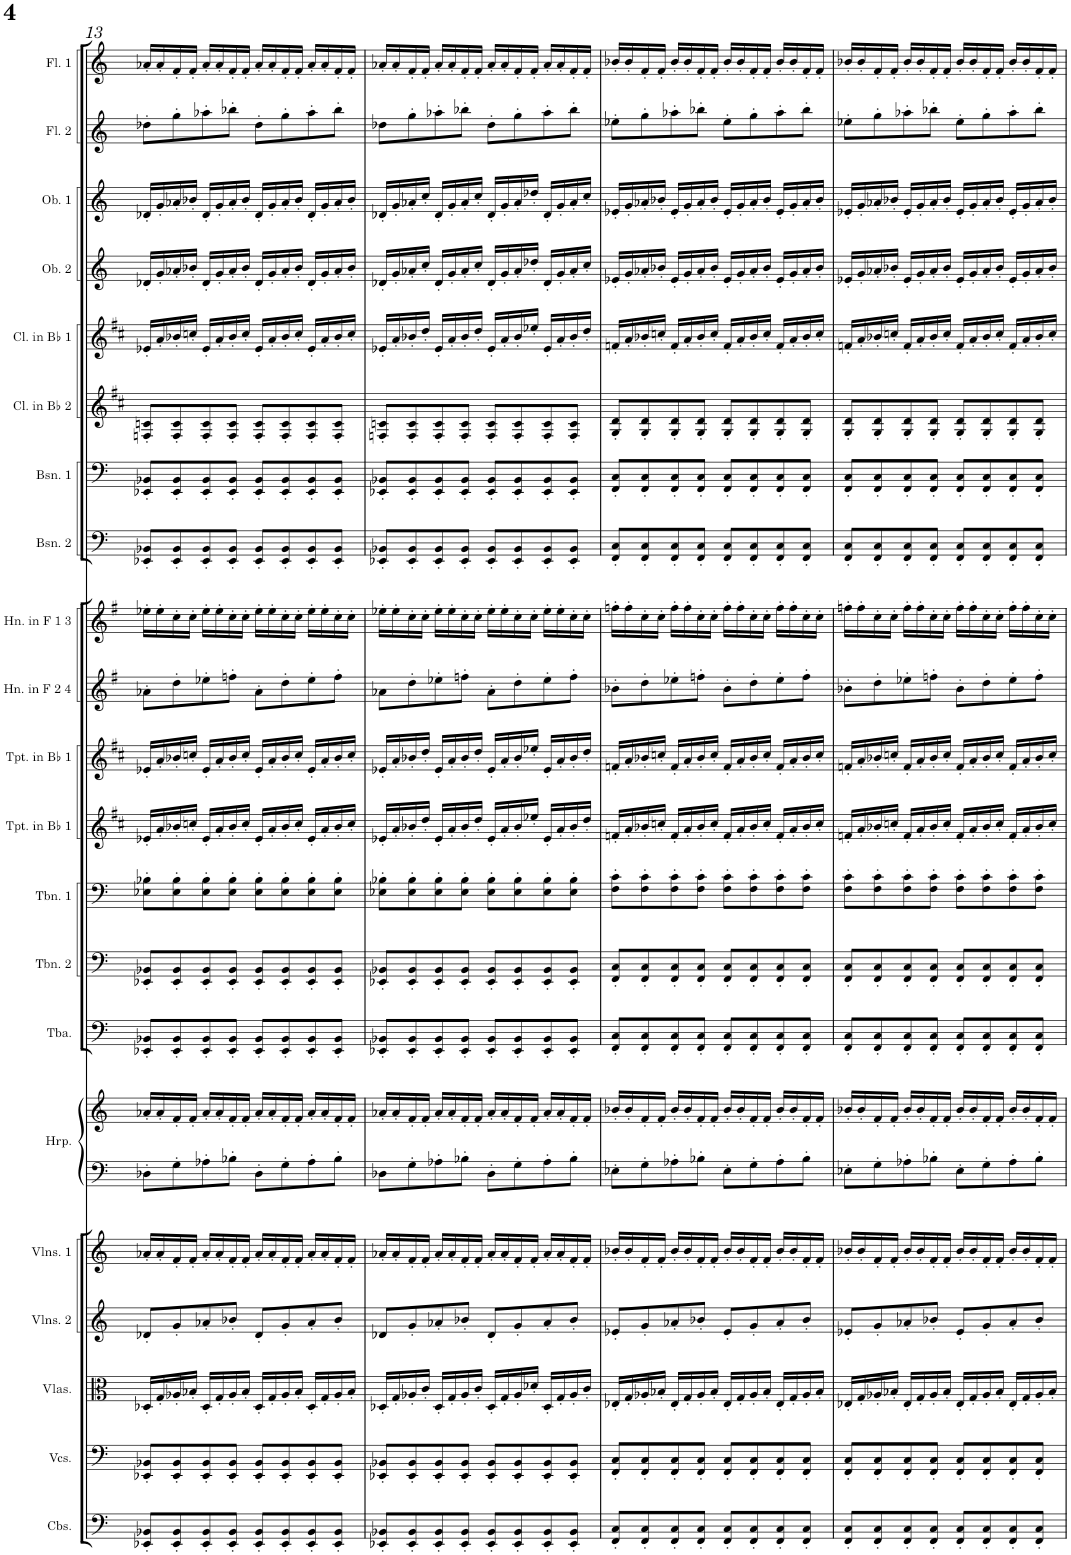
**kern	**kern	**kern	**kern	**kern	**kern	**kern	**kern	**kern	**kern	**kern	**kern	**kern	**kern	**kern	**kern	**kern	**kern	**kern	**kern	**kern	**kern
*part21	*part20	*part19	*part18	*part17	*part16	*part16	*part15	*part14	*part13	*part12	*part11	*part10	*part9	*part8	*part7	*part6	*part5	*part4	*part3	*part2	*part1
*staff22	*staff21	*staff20	*staff19	*staff18	*staff17	*staff16	*staff15	*staff14	*staff13	*staff12	*staff11	*staff10	*staff9	*staff8	*staff7	*staff6	*staff5	*staff4	*staff3	*staff2	*staff1
*I"Contrabasses	*I"Violoncellos	*I"Violas	*I"Violins 2	*I"Violins 1	*I"Harp	*	*I"Tuba	*I"Trombone 2	*I"Trombone 1	*I"Trumpet in Bb 1	*I"Trumpet in Bb 1	*I"Horn in F 2 &amp; 4	*I"Horn in F 1 &amp; 3	*I"Bassoon 2	*I"Bassoon 1	*I"Clarinet in Bb 2	*I"Clarinet in Bb 1	*I"Oboe 2	*I"Oboe 1	*I"Flute 2	*I"Flute 1
*I'Cbs.	*I'Vcs.	*I'Vlas.	*I'Vlns. 2	*I'Vlns. 1	*I'Hrp.	*	*I'Tba.	*I'Tbn. 2	*I'Tbn. 1	*I'Tpt. in Bb 1	*I'Tpt. in Bb 1	*I'Hn. in F 2 4	*I'Hn. in F 1 3	*I'Bsn. 2	*I'Bsn. 1	*I'Cl. in Bb 2	*I'Cl. in Bb 1	*I'Ob. 2	*I'Ob. 1	*I'Fl. 2	*I'Fl. 1
!!LO:PB:g=z
*clefF4	*clefF4	*clefC3	*clefG2	*clefG2	*clefF4	*clefG2	*clefF4	*clefF4	*clefF4	*clefG2	*clefG2	*clefG2	*clefG2	*clefF4	*clefF4	*clefG2	*clefG2	*clefG2	*clefG2	*clefG2	*clefG2
*Trd7c12	*	*	*	*	*	*	*	*	*	*Trd1c2	*Trd1c2	*Trd4c7	*Trd4c7	*	*	*Trd1c2	*Trd1c2	*	*	*	*
*k[]	*k[]	*k[]	*k[]	*k[]	*k[]	*k[]	*k[]	*k[]	*k[]	*k[f#c#]	*k[f#c#]	*k[f#]	*k[f#]	*k[]	*k[]	*k[f#c#]	*k[f#c#]	*k[]	*k[]	*k[]	*k[]
*M4/4	*M4/4	*M4/4	*M4/4	*M4/4	*M4/4	*M4/4	*M4/4	*M4/4	*M4/4	*M4/4	*M4/4	*M4/4	*M4/4	*M4/4	*M4/4	*M4/4	*M4/4	*M4/4	*M4/4	*M4/4	*M4/4
=13	=13	=13	=13	=13	=13	=13	=13	=13	=13	=13	=13	=13	=13	=13	=13	=13	=13	=13	=13	=13	=13
8EE-X/' 8BB-X/'L	8EE-X/' 8BB-X/'L	16D-X'/LL	8d-X'/L	16a-X'/LL	8D-X'\L	16a-X'/LL	8EE-X/' 8BB-X/'L	8EE-X/' 8BB-X/'L	8E-X\' 8B-X\'L	16e-X'/LL	16e-X'/LL	8a-X'\L	16ee-X'\LL	8EE-X/' 8BB-X/'L	8EE-X/' 8BB-X/'L	8Fn/' 8cn/'L	16e-X'/LL	16d-X'/LL	16d-X'/LL	8dd-X'\L	16a-X'/LL
.	.	16G'/	.	16a-'/	.	16a-'/	.	.	.	16a'/	16a'/	.	16ee-'\	.	.	.	16a'/	16g'/	16g'/	.	16a-'/
8EE-/' 8BB-/'	8EE-/' 8BB-/'	16A-X'/	8g'/	16f'/	8G'\	16f'/	8EE-/' 8BB-/'	8EE-/' 8BB-/'	8E-\' 8B-\'	16b-X'/	16b-X'/	8dd'\	16cc'\	8EE-/' 8BB-/'	8EE-/' 8BB-/'	8F/' 8c/'	16b-X'/	16a-X'/	16a-X'/	8gg'\	16f'/
.	.	16B-X'/JJ	.	16f'/JJ	.	16f'/JJ	.	.	.	16ccn'/JJ	16ccn'/JJ	.	16cc'\JJ	.	.	.	16ccn'/JJ	16b-X'/JJ	16b-X'/JJ	.	16f'/JJ
8EE-/' 8BB-/'	8EE-/' 8BB-/'	16D-'/LL	8a-X'/	16a-'/LL	8A-X'\	16a-'/LL	8EE-/' 8BB-/'	8EE-/' 8BB-/'	8E-\' 8B-\'	16e-'/LL	16e-'/LL	8ee-X'\	16ee-'\LL	8EE-/' 8BB-/'	8EE-/' 8BB-/'	8F/' 8c/'	16e-'/LL	16d-'/LL	16d-'/LL	8aa-X'\	16a-'/LL
.	.	16G'/	.	16a-'/	.	16a-'/	.	.	.	16a'/	16a'/	.	16ee-'\	.	.	.	16a'/	16g'/	16g'/	.	16a-'/
8EE-/' 8BB-/'J	8EE-/' 8BB-/'J	16A-'/	8b-X'/J	16f'/	8B-X'\J	16f'/	8EE-/' 8BB-/'J	8EE-/' 8BB-/'J	8E-\' 8B-\'J	16b-'/	16b-'/	8ffn'\J	16cc'\	8EE-/' 8BB-/'J	8EE-/' 8BB-/'J	8F/' 8c/'J	16b-'/	16a-'/	16a-'/	8bb-X'\J	16f'/
.	.	16B-'/JJ	.	16f'/JJ	.	16f'/JJ	.	.	.	16cc'/JJ	16cc'/JJ	.	16cc'\JJ	.	.	.	16cc'/JJ	16b-'/JJ	16b-'/JJ	.	16f'/JJ
8EE-/' 8BB-/'L	8EE-/' 8BB-/'L	16D-'/LL	8d-'/L	16a-'/LL	8D-'\L	16a-'/LL	8EE-/' 8BB-/'L	8EE-/' 8BB-/'L	8E-\' 8B-\'L	16e-'/LL	16e-'/LL	8a-'\L	16ee-'\LL	8EE-/' 8BB-/'L	8EE-/' 8BB-/'L	8F/' 8c/'L	16e-'/LL	16d-'/LL	16d-'/LL	8dd-'\L	16a-'/LL
.	.	16G'/	.	16a-'/	.	16a-'/	.	.	.	16a'/	16a'/	.	16ee-'\	.	.	.	16a'/	16g'/	16g'/	.	16a-'/
8EE-/' 8BB-/'	8EE-/' 8BB-/'	16A-'/	8g'/	16f'/	8G'\	16f'/	8EE-/' 8BB-/'	8EE-/' 8BB-/'	8E-\' 8B-\'	16b-'/	16b-'/	8dd'\	16cc'\	8EE-/' 8BB-/'	8EE-/' 8BB-/'	8F/' 8c/'	16b-'/	16a-'/	16a-'/	8gg'\	16f'/
.	.	16B-'/JJ	.	16f'/JJ	.	16f'/JJ	.	.	.	16cc'/JJ	16cc'/JJ	.	16cc'\JJ	.	.	.	16cc'/JJ	16b-'/JJ	16b-'/JJ	.	16f'/JJ
8EE-/' 8BB-/'	8EE-/' 8BB-/'	16D-'/LL	8a-'/	16a-'/LL	8A-'\	16a-'/LL	8EE-/' 8BB-/'	8EE-/' 8BB-/'	8E-\' 8B-\'	16e-'/LL	16e-'/LL	8ee-'\	16ee-'\LL	8EE-/' 8BB-/'	8EE-/' 8BB-/'	8F/' 8c/'	16e-'/LL	16d-'/LL	16d-'/LL	8aa-'\	16a-'/LL
.	.	16G'/	.	16a-'/	.	16a-'/	.	.	.	16a'/	16a'/	.	16ee-'\	.	.	.	16a'/	16g'/	16g'/	.	16a-'/
8EE-/' 8BB-/'J	8EE-/' 8BB-/'J	16A-'/	8b-'/J	16f'/	8B-'\J	16f'/	8EE-/' 8BB-/'J	8EE-/' 8BB-/'J	8E-\' 8B-\'J	16b-'/	16b-'/	8ff'\J	16cc'\	8EE-/' 8BB-/'J	8EE-/' 8BB-/'J	8F/' 8c/'J	16b-'/	16a-'/	16a-'/	8bb-'\J	16f'/
.	.	16B-'/JJ	.	16f'/JJ	.	16f'/JJ	.	.	.	16cc'/JJ	16cc'/JJ	.	16cc'\JJ	.	.	.	16cc'/JJ	16b-'/JJ	16b-'/JJ	.	16f'/JJ
=14	=14	=14	=14	=14	=14	=14	=14	=14	=14	=14	=14	=14	=14	=14	=14	=14	=14	=14	=14	=14	=14
8EE-X/' 8BB-X/'L	8EE-X/' 8BB-X/'L	16D-X'/LL	8d-X'/L	16a-X'/LL	8D-X'\L	16a-X'/LL	8EE-X/' 8BB-X/'L	8EE-X/' 8BB-X/'L	8E-X\' 8B-X\'L	16e-X'/LL	16e-X'/LL	8a-X'\L	16ee-X'\LL	8EE-X/' 8BB-X/'L	8EE-X/' 8BB-X/'L	8Fn/' 8cn/'L	16e-X'/LL	16d-X'/LL	16d-X'/LL	8dd-X'\L	16a-X'/LL
.	.	16G'/	.	16a-'/	.	16a-'/	.	.	.	16a'/	16a'/	.	16ee-'\	.	.	.	16a'/	16g'/	16g'/	.	16a-'/
8EE-/' 8BB-/'	8EE-/' 8BB-/'	16A-X'/	8g'/	16f'/	8G'\	16f'/	8EE-/' 8BB-/'	8EE-/' 8BB-/'	8E-\' 8B-\'	16b-X'/	16b-X'/	8dd'\	16cc'\	8EE-/' 8BB-/'	8EE-/' 8BB-/'	8F/' 8c/'	16b-X'/	16a-X'/	16a-X'/	8gg'\	16f'/
.	.	16c'/JJ	.	16f'/JJ	.	16f'/JJ	.	.	.	16dd'/JJ	16dd'/JJ	.	16cc'\JJ	.	.	.	16dd'/JJ	16cc'/JJ	16cc'/JJ	.	16f'/JJ
8EE-/' 8BB-/'	8EE-/' 8BB-/'	16D-'/LL	8a-X'/	16a-'/LL	8A-X'\	16a-'/LL	8EE-/' 8BB-/'	8EE-/' 8BB-/'	8E-\' 8B-\'	16e-'/LL	16e-'/LL	8ee-X'\	16ee-'\LL	8EE-/' 8BB-/'	8EE-/' 8BB-/'	8F/' 8c/'	16e-'/LL	16d-'/LL	16d-'/LL	8aa-X'\	16a-'/LL
.	.	16G'/	.	16a-'/	.	16a-'/	.	.	.	16a'/	16a'/	.	16ee-'\	.	.	.	16a'/	16g'/	16g'/	.	16a-'/
8EE-/' 8BB-/'J	8EE-/' 8BB-/'J	16A-'/	8b-X'/J	16f'/	8B-X'\J	16f'/	8EE-/' 8BB-/'J	8EE-/' 8BB-/'J	8E-\' 8B-\'J	16b-'/	16b-'/	8ffn'\J	16cc'\	8EE-/' 8BB-/'J	8EE-/' 8BB-/'J	8F/' 8c/'J	16b-'/	16a-'/	16a-'/	8bb-X'\J	16f'/
.	.	16c'/JJ	.	16f'/JJ	.	16f'/JJ	.	.	.	16dd'/JJ	16dd'/JJ	.	16cc'\JJ	.	.	.	16dd'/JJ	16cc'/JJ	16cc'/JJ	.	16f'/JJ
8EE-/' 8BB-/'L	8EE-/' 8BB-/'L	16D-'/LL	8d-'/L	16a-'/LL	8D-'\L	16a-'/LL	8EE-/' 8BB-/'L	8EE-/' 8BB-/'L	8E-\' 8B-\'L	16e-'/LL	16e-'/LL	8a-'\L	16ee-'\LL	8EE-/' 8BB-/'L	8EE-/' 8BB-/'L	8F/' 8c/'L	16e-'/LL	16d-'/LL	16d-'/LL	8dd-'\L	16a-'/LL
.	.	16G'/	.	16a-'/	.	16a-'/	.	.	.	16a'/	16a'/	.	16ee-'\	.	.	.	16a'/	16g'/	16g'/	.	16a-'/
8EE-/' 8BB-/'	8EE-/' 8BB-/'	16A-'/	8g'/	16f'/	8G'\	16f'/	8EE-/' 8BB-/'	8EE-/' 8BB-/'	8E-\' 8B-\'	16b-'/	16b-'/	8dd'\	16cc'\	8EE-/' 8BB-/'	8EE-/' 8BB-/'	8F/' 8c/'	16b-'/	16a-'/	16a-'/	8gg'\	16f'/
.	.	16d-X'/JJ	.	16f'/JJ	.	16f'/JJ	.	.	.	16ee-X'/JJ	16ee-X'/JJ	.	16cc'\JJ	.	.	.	16ee-X'/JJ	16dd-X'/JJ	16dd-X'/JJ	.	16f'/JJ
8EE-/' 8BB-/'	8EE-/' 8BB-/'	16D-'/LL	8a-'/	16a-'/LL	8A-'\	16a-'/LL	8EE-/' 8BB-/'	8EE-/' 8BB-/'	8E-\' 8B-\'	16e-'/LL	16e-'/LL	8ee-'\	16ee-'\LL	8EE-/' 8BB-/'	8EE-/' 8BB-/'	8F/' 8c/'	16e-'/LL	16d-'/LL	16d-'/LL	8aa-'\	16a-'/LL
.	.	16G'/	.	16a-'/	.	16a-'/	.	.	.	16a'/	16a'/	.	16ee-'\	.	.	.	16a'/	16g'/	16g'/	.	16a-'/
8EE-/' 8BB-/'J	8EE-/' 8BB-/'J	16A-'/	8b-'/J	16f'/	8B-'\J	16f'/	8EE-/' 8BB-/'J	8EE-/' 8BB-/'J	8E-\' 8B-\'J	16b-'/	16b-'/	8ff'\J	16cc'\	8EE-/' 8BB-/'J	8EE-/' 8BB-/'J	8F/' 8c/'J	16b-'/	16a-'/	16a-'/	8bb-'\J	16f'/
.	.	16c'/JJ	.	16f'/JJ	.	16f'/JJ	.	.	.	16dd'/JJ	16dd'/JJ	.	16cc'\JJ	.	.	.	16dd'/JJ	16cc'/JJ	16cc'/JJ	.	16f'/JJ
=15	=15	=15	=15	=15	=15	=15	=15	=15	=15	=15	=15	=15	=15	=15	=15	=15	=15	=15	=15	=15	=15
8FF/' 8C/'L	8FF/' 8C/'L	16E-X'/LL	8e-X'/L	16b-X'/LL	8E-X'\L	16b-X'/LL	8FF/' 8C/'L	8FF/' 8C/'L	8F\' 8c\'L	16fn'/LL	16fn'/LL	8b-X'\L	16ffn'\LL	8FF/' 8C/'L	8FF/' 8C/'L	8G/' 8d/'L	16fn'/LL	16e-X'/LL	16e-X'/LL	8ee-X'\L	16b-X'/LL
.	.	16G'/	.	16b-'/	.	16b-'/	.	.	.	16a'/	16a'/	.	16ff'\	.	.	.	16a'/	16g'/	16g'/	.	16b-'/
8FF/' 8C/'	8FF/' 8C/'	16A-X'/	8g'/	16f'/	8G'\	16f'/	8FF/' 8C/'	8FF/' 8C/'	8F\' 8c\'	16b-X'/	16b-X'/	8dd'\	16cc'\	8FF/' 8C/'	8FF/' 8C/'	8G/' 8d/'	16b-X'/	16a-X'/	16a-X'/	8gg'\	16f'/
.	.	16B-X'/JJ	.	16f'/JJ	.	16f'/JJ	.	.	.	16ccn'/JJ	16ccn'/JJ	.	16cc'\JJ	.	.	.	16ccn'/JJ	16b-X'/JJ	16b-X'/JJ	.	16f'/JJ
8FF/' 8C/'	8FF/' 8C/'	16E-'/LL	8a-X'/	16b-'/LL	8A-X'\	16b-'/LL	8FF/' 8C/'	8FF/' 8C/'	8F\' 8c\'	16f'/LL	16f'/LL	8ee-X'\	16ff'\LL	8FF/' 8C/'	8FF/' 8C/'	8G/' 8d/'	16f'/LL	16e-'/LL	16e-'/LL	8aa-X'\	16b-'/LL
.	.	16G'/	.	16b-'/	.	16b-'/	.	.	.	16a'/	16a'/	.	16ff'\	.	.	.	16a'/	16g'/	16g'/	.	16b-'/
8FF/' 8C/'J	8FF/' 8C/'J	16A-'/	8b-X'/J	16f'/	8B-X'\J	16f'/	8FF/' 8C/'J	8FF/' 8C/'J	8F\' 8c\'J	16b-'/	16b-'/	8ffn'\J	16cc'\	8FF/' 8C/'J	8FF/' 8C/'J	8G/' 8d/'J	16b-'/	16a-'/	16a-'/	8bb-X'\J	16f'/
.	.	16B-'/JJ	.	16f'/JJ	.	16f'/JJ	.	.	.	16cc'/JJ	16cc'/JJ	.	16cc'\JJ	.	.	.	16cc'/JJ	16b-'/JJ	16b-'/JJ	.	16f'/JJ
8FF/' 8C/'L	8FF/' 8C/'L	16E-'/LL	8e-'/L	16b-'/LL	8E-'\L	16b-'/LL	8FF/' 8C/'L	8FF/' 8C/'L	8F\' 8c\'L	16f'/LL	16f'/LL	8b-'\L	16ff'\LL	8FF/' 8C/'L	8FF/' 8C/'L	8G/' 8d/'L	16f'/LL	16e-'/LL	16e-'/LL	8ee-'\L	16b-'/LL
.	.	16G'/	.	16b-'/	.	16b-'/	.	.	.	16a'/	16a'/	.	16ff'\	.	.	.	16a'/	16g'/	16g'/	.	16b-'/
8FF/' 8C/'	8FF/' 8C/'	16A-'/	8g'/	16f'/	8G'\	16f'/	8FF/' 8C/'	8FF/' 8C/'	8F\' 8c\'	16b-'/	16b-'/	8dd'\	16cc'\	8FF/' 8C/'	8FF/' 8C/'	8G/' 8d/'	16b-'/	16a-'/	16a-'/	8gg'\	16f'/
.	.	16B-'/JJ	.	16f'/JJ	.	16f'/JJ	.	.	.	16cc'/JJ	16cc'/JJ	.	16cc'\JJ	.	.	.	16cc'/JJ	16b-'/JJ	16b-'/JJ	.	16f'/JJ
8FF/' 8C/'	8FF/' 8C/'	16E-'/LL	8a-'/	16b-'/LL	8A-'\	16b-'/LL	8FF/' 8C/'	8FF/' 8C/'	8F\' 8c\'	16f'/LL	16f'/LL	8ee-'\	16ff'\LL	8FF/' 8C/'	8FF/' 8C/'	8G/' 8d/'	16f'/LL	16e-'/LL	16e-'/LL	8aa-'\	16b-'/LL
.	.	16G'/	.	16b-'/	.	16b-'/	.	.	.	16a'/	16a'/	.	16ff'\	.	.	.	16a'/	16g'/	16g'/	.	16b-'/
8FF/' 8C/'J	8FF/' 8C/'J	16A-'/	8b-'/J	16f'/	8B-'\J	16f'/	8FF/' 8C/'J	8FF/' 8C/'J	8F\' 8c\'J	16b-'/	16b-'/	8ff'\J	16cc'\	8FF/' 8C/'J	8FF/' 8C/'J	8G/' 8d/'J	16b-'/	16a-'/	16a-'/	8bb-'\J	16f'/
.	.	16B-'/JJ	.	16f'/JJ	.	16f'/JJ	.	.	.	16cc'/JJ	16cc'/JJ	.	16cc'\JJ	.	.	.	16cc'/JJ	16b-'/JJ	16b-'/JJ	.	16f'/JJ
=16	=16	=16	=16	=16	=16	=16	=16	=16	=16	=16	=16	=16	=16	=16	=16	=16	=16	=16	=16	=16	=16
8FF/' 8C/'L	8FF/' 8C/'L	16E-X'/LL	8e-X'/L	16b-X'/LL	8E-X'\L	16b-X'/LL	8FF/' 8C/'L	8FF/' 8C/'L	8F\' 8c\'L	16fn'/LL	16fn'/LL	8b-X'\L	16ffn'\LL	8FF/' 8C/'L	8FF/' 8C/'L	8G/' 8d/'L	16fn'/LL	16e-X'/LL	16e-X'/LL	8ee-X'\L	16b-X'/LL
.	.	16G'/	.	16b-'/	.	16b-'/	.	.	.	16a'/	16a'/	.	16ff'\	.	.	.	16a'/	16g'/	16g'/	.	16b-'/
8FF/' 8C/'	8FF/' 8C/'	16A-X'/	8g'/	16f'/	8G'\	16f'/	8FF/' 8C/'	8FF/' 8C/'	8F\' 8c\'	16b-X'/	16b-X'/	8dd'\	16cc'\	8FF/' 8C/'	8FF/' 8C/'	8G/' 8d/'	16b-X'/	16a-X'/	16a-X'/	8gg'\	16f'/
.	.	16B-X'/JJ	.	16f'/JJ	.	16f'/JJ	.	.	.	16ccn'/JJ	16ccn'/JJ	.	16cc'\JJ	.	.	.	16ccn'/JJ	16b-X'/JJ	16b-X'/JJ	.	16f'/JJ
8FF/' 8C/'	8FF/' 8C/'	16E-'/LL	8a-X'/	16b-'/LL	8A-X'\	16b-'/LL	8FF/' 8C/'	8FF/' 8C/'	8F\' 8c\'	16f'/LL	16f'/LL	8ee-X'\	16ff'\LL	8FF/' 8C/'	8FF/' 8C/'	8G/' 8d/'	16f'/LL	16e-'/LL	16e-'/LL	8aa-X'\	16b-'/LL
.	.	16G'/	.	16b-'/	.	16b-'/	.	.	.	16a'/	16a'/	.	16ff'\	.	.	.	16a'/	16g'/	16g'/	.	16b-'/
8FF/' 8C/'J	8FF/' 8C/'J	16A-'/	8b-X'/J	16f'/	8B-X'\J	16f'/	8FF/' 8C/'J	8FF/' 8C/'J	8F\' 8c\'J	16b-'/	16b-'/	8ffn'\J	16cc'\	8FF/' 8C/'J	8FF/' 8C/'J	8G/' 8d/'J	16b-'/	16a-'/	16a-'/	8bb-X'\J	16f'/
.	.	16B-'/JJ	.	16f'/JJ	.	16f'/JJ	.	.	.	16cc'/JJ	16cc'/JJ	.	16cc'\JJ	.	.	.	16cc'/JJ	16b-'/JJ	16b-'/JJ	.	16f'/JJ
8FF/' 8C/'L	8FF/' 8C/'L	16E-'/LL	8e-'/L	16b-'/LL	8E-'\L	16b-'/LL	8FF/' 8C/'L	8FF/' 8C/'L	8F\' 8c\'L	16f'/LL	16f'/LL	8b-'\L	16ff'\LL	8FF/' 8C/'L	8FF/' 8C/'L	8G/' 8d/'L	16f'/LL	16e-'/LL	16e-'/LL	8ee-'\L	16b-'/LL
.	.	16G'/	.	16b-'/	.	16b-'/	.	.	.	16a'/	16a'/	.	16ff'\	.	.	.	16a'/	16g'/	16g'/	.	16b-'/
8FF/' 8C/'	8FF/' 8C/'	16A-'/	8g'/	16f'/	8G'\	16f'/	8FF/' 8C/'	8FF/' 8C/'	8F\' 8c\'	16b-'/	16b-'/	8dd'\	16cc'\	8FF/' 8C/'	8FF/' 8C/'	8G/' 8d/'	16b-'/	16a-'/	16a-'/	8gg'\	16f'/
.	.	16B-'/JJ	.	16f'/JJ	.	16f'/JJ	.	.	.	16cc'/JJ	16cc'/JJ	.	16cc'\JJ	.	.	.	16cc'/JJ	16b-'/JJ	16b-'/JJ	.	16f'/JJ
8FF/' 8C/'	8FF/' 8C/'	16E-'/LL	8a-'/	16b-'/LL	8A-'\	16b-'/LL	8FF/' 8C/'	8FF/' 8C/'	8F\' 8c\'	16f'/LL	16f'/LL	8ee-'\	16ff'\LL	8FF/' 8C/'	8FF/' 8C/'	8G/' 8d/'	16f'/LL	16e-'/LL	16e-'/LL	8aa-'\	16b-'/LL
.	.	16G'/	.	16b-'/	.	16b-'/	.	.	.	16a'/	16a'/	.	16ff'\	.	.	.	16a'/	16g'/	16g'/	.	16b-'/
8FF/' 8C/'J	8FF/' 8C/'J	16A-'/	8b-'/J	16f'/	8B-'\J	16f'/	8FF/' 8C/'J	8FF/' 8C/'J	8F\' 8c\'J	16b-'/	16b-'/	8ff'\J	16cc'\	8FF/' 8C/'J	8FF/' 8C/'J	8G/' 8d/'J	16b-'/	16a-'/	16a-'/	8bb-'\J	16f'/
.	.	16B-'/JJ	.	16f'/JJ	.	16f'/JJ	.	.	.	16cc'/JJ	16cc'/JJ	.	16cc'\JJ	.	.	.	16cc'/JJ	16b-'/JJ	16b-'/JJ	.	16f'/JJ
=	=	=	=	=	=	=	=	=	=	=	=	=	=	=	=	=	=	=	=	=	=
*-	*-	*-	*-	*-	*-	*-	*-	*-	*-	*-	*-	*-	*-	*-	*-	*-	*-	*-	*-	*-	*-
